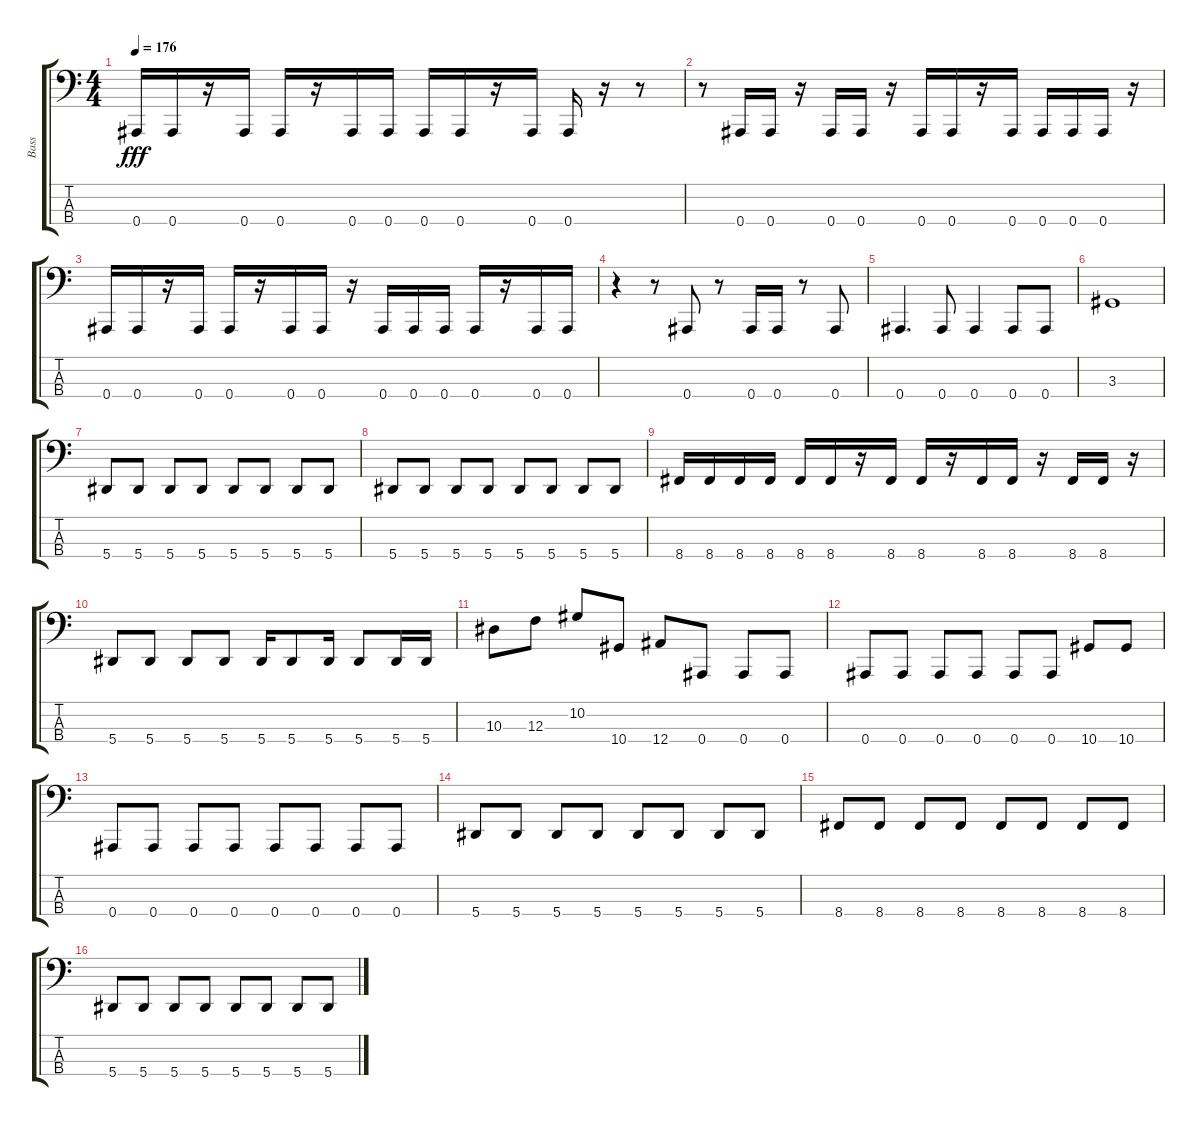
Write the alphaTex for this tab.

\track ("Bass" "Bass") {instrument electricbassfinger}
\staff {score tabs}
\tuning (Eb2 Bb1 F1 Bb0) {hide}
\ts (4 4)
\tempo 176
\clef f4
\ks c
0.4.16{dy fff} 0.4.16 r.16 0.4.16 0.4.16 r.16 0.4.16 0.4.16 0.4.16 0.4.16 r.16 0.4.16 0.4.16 r.16 r.8 |
r.8 0.4.16 0.4.16 r.16 0.4.16 0.4.16 r.16 0.4.16 0.4.16 r.16 0.4.16 0.4.16 0.4.16 0.4.16 r.16 |
0.4.16 0.4.16 r.16 0.4.16 0.4.16 r.16 0.4.16 0.4.16 r.16 0.4.16 0.4.16 0.4.16 0.4.16 r.16 0.4.16 0.4.16 |
r.4 r.8 0.4.8 r.8 0.4.16 0.4.16 r.8 0.4.8 |
0.4.4{d} 0.4.8 0.4.4 0.4.8 0.4.8 |
3.3.1 |
5.4.8 5.4.8 5.4.8 5.4.8 5.4.8 5.4.8 5.4.8 5.4.8 |
5.4.8 5.4.8 5.4.8 5.4.8 5.4.8 5.4.8 5.4.8 5.4.8 |
8.4.16 8.4.16 8.4.16 8.4.16 8.4.16 8.4.16 r.16 8.4.16 8.4.16 r.16 8.4.16 8.4.16 r.16 8.4.16 8.4.16 r.16 |
5.4.8 5.4.8 5.4.8 5.4.8 5.4.16 5.4.8 5.4.16 5.4.8 5.4.16 5.4.16 |
10.3.8 12.3.8 10.2.8 10.4.8 12.4.8 0.4.8 0.4.8 0.4.8 |
0.4.8 0.4.8 0.4.8 0.4.8 0.4.8 0.4.8 10.4.8 10.4.8 |
0.4.8 0.4.8 0.4.8 0.4.8 0.4.8 0.4.8 0.4.8 0.4.8 |
5.4.8 5.4.8 5.4.8 5.4.8 5.4.8 5.4.8 5.4.8 5.4.8 |
8.4.8 8.4.8 8.4.8 8.4.8 8.4.8 8.4.8 8.4.8 8.4.8 |
5.4.8 5.4.8 5.4.8 5.4.8 5.4.8 5.4.8 5.4.8 5.4.8
